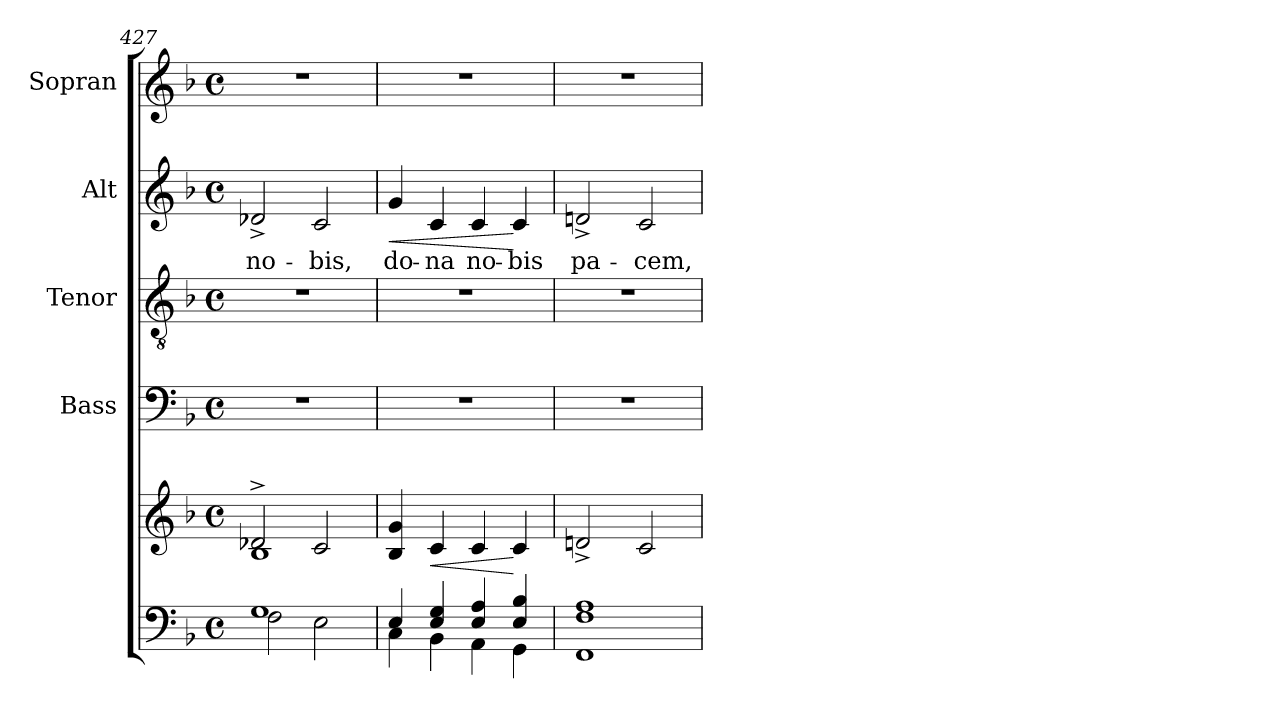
**kern	**kern	**dynam	**kern	**kern	**kern	**text	**dynam	**kern
*part5	*part5	*part5	*part4	*part3	*part2	*part2	*part2	*part1
*staff6	*staff5	*staff5/6	*staff4	*staff3	*staff2	*staff2	*staff2	*staff1
*	*	*	*I"Bass	*I"Tenor	*I"Alt	*	*	*I"Sopran
*	*	*	*I'B.	*I'T.	*I'A.	*	*	*I'S.
*clefF4	*clefG2	*	*clefF4	*clefGv2	*clefG2	*	*	*clefG2
*k[b-]	*k[b-]	*	*k[b-]	*k[b-]	*k[b-]	*	*	*k[b-]
*F:	*F:	*	*F:	*F:	*F:	*	*	*F:
*M4/4	*M4/4	*	*M4/4	*M4/4	*M4/4	*	*	*M4/4
*met(c)	*met(c)	*	*met(c)	*met(c)	*met(c)	*	*	*met(c)
=427	=427	=427	=427	=427	=427	=427	=427	=427
*^	*^	*	*	*	*	*	*	*
!	!	!	!	!	!	!	!	!LO:LY:b	!	!
1G	2F\	2d-X^>/	1B-	.	1r	1r	2d-X^>/	no-	.	1r
!	!	!	!	!	!	!	!	!LO:LY:b	!	!
.	2E\	2c/	.	.	.	.	2c/	-bis,	.	.
*	*	*v	*v	*	*	*	*	*	*	*
=428	=428	=428	=428	=428	=428	=428	=428	=428	=428
!	!	!	!	!	!	!	!LO:LY:b	!LO:HP:b	!
4E/	4C\	4B-/ 4g/	.	1r	1r	4g/	do-	<	1r
!	!	!	!LO:HP:b	!	!	!	!LO:LY:b	!	!
4E/ 4G/	4BB-\	4c/	<	.	.	4c/	-na	.	.
!	!	!	!	!	!	!	!LO:LY:b	!	!
4E/ 4A/	4AA\	4c/	.	.	.	4c/	no-	.	.
!	!	!	!	!	!	!	!LO:LY:b	!	!
4E/ 4B-/	4GG\	4c/	[	.	.	4c/	-bis	[	.
=429	=429	=429	=429	=429	=429	=429	=429	=429	=429
!	!	!	!	!	!	!	!LO:LY:b	!	!
1F 1A	1FF	2dn^</	.	1r	1r	2dn^>/	pa-	.	1r
!	!	!	!	!	!	!	!LO:LY:b	!	!
.	.	2c/	.	.	.	2c/	-cem,	.	.
*v	*v	*	*	*	*	*	*	*	*
=	=	=	=	=	=	=	=	=
*-	*-	*-	*-	*-	*-	*-	*-	*-
